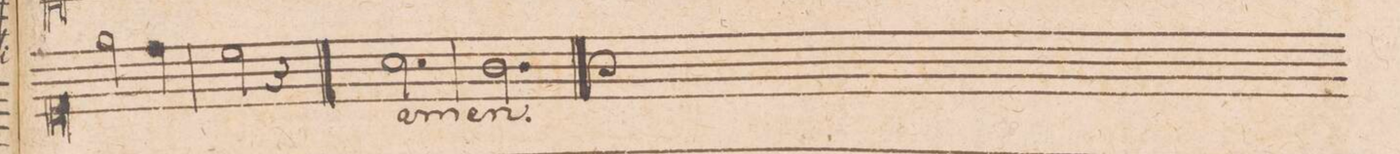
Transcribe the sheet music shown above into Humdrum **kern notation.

**kern	**text
*I"[CANTVS.]	*
*clefC1	*
*k[]	*
*M3/4	*
2ee\	.
4dd\	.
=20	=20
2cc\	.
4r	.
==21	==21
2.a\	a-
=22	=22
2.g\	-men.
==	==
*-	*-
